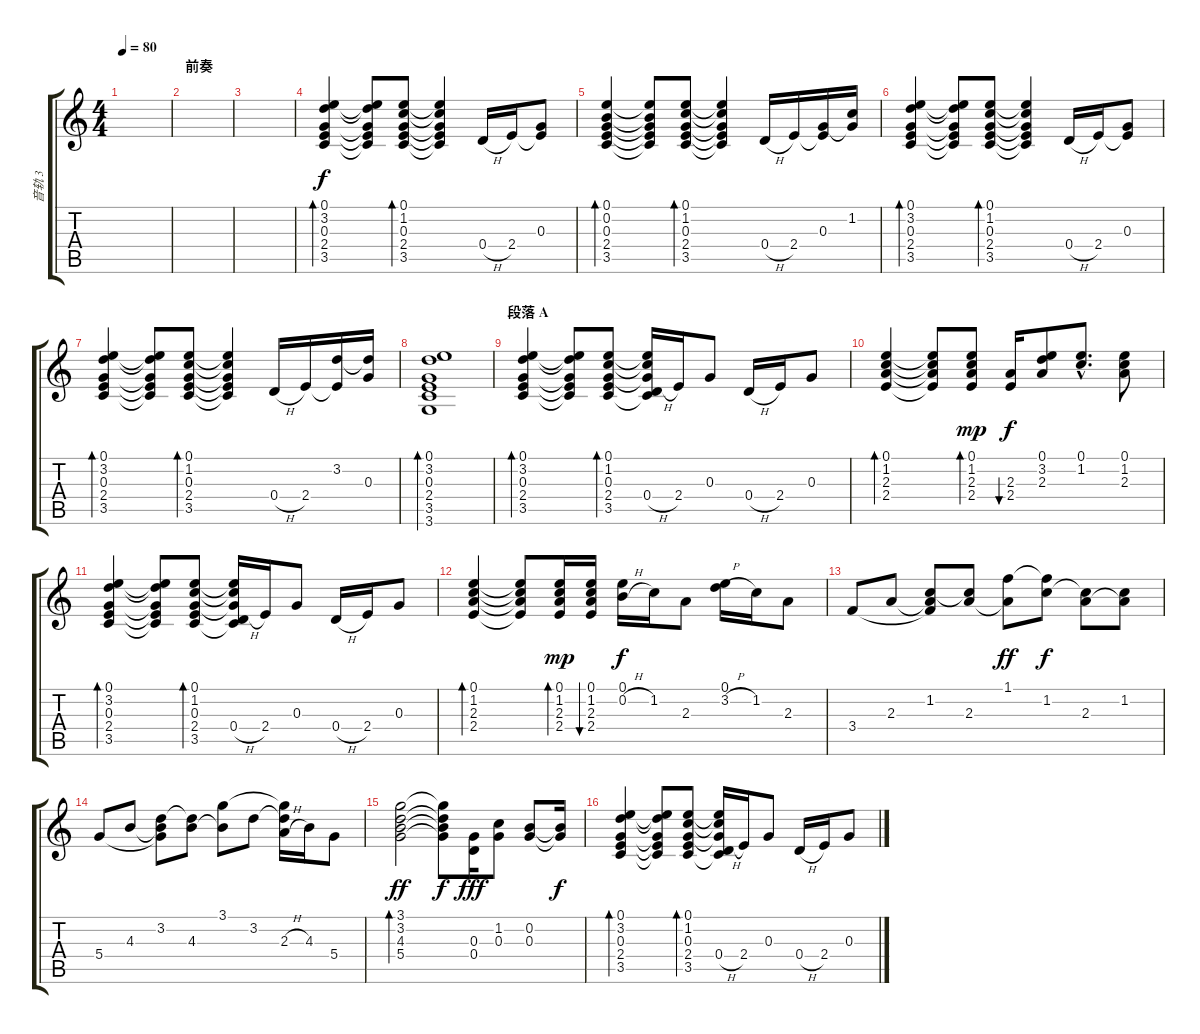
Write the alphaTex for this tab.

\track ("音轨 3" "音轨 3") {instrument acousticguitarsteel}
\staff {score tabs}
\tuning (E4 B3 G3 D3 A2 E2) {hide}
\ts (4 4)
\tempo 80
\clef g2
\ks c
|
\section ("" "前奏")
|
|
(0.1 3.2 0.3 2.4 3.5).4{bd 60} (0.1{t} 3.2{t} 0.3{t} 2.4{t} 3.5{t}).8 (0.1 1.2 0.3 2.4 3.5).8{bd 60} (0.1{t} 1.2{t} 0.3{t} 2.4{t} 3.5{t}).4 0.4{h}.16 2.4.16 (0.3 2.4{t}).8 |
(0.1 0.2 0.3 2.4 3.5).4{bd 60} (0.1{t} 0.2{t} 0.3{t} 2.4{t} 3.5{t}).8 (0.1 1.2 0.3 2.4 3.5).8{bd 60} (0.1{t} 1.2{t} 0.3{t} 2.4{t} 3.5{t}).4 0.4{h}.16 2.4.16 (0.3 2.4{t}).16 (1.2 0.3{t}).16 |
(0.1 3.2 0.3 2.4 3.5).4{bd 60} (0.1{t} 3.2{t} 0.3{t} 2.4{t} 3.5{t}).8 (0.1 1.2 0.3 2.4 3.5).8{bd 60} (0.1{t} 1.2{t} 0.3{t} 2.4{t} 3.5{t}).4 0.4{h}.16 2.4.16 (0.3 2.4{t}).8 |
(0.1 3.2 0.3 2.4 3.5).4{bd 60} (0.1{t} 3.2{t} 0.3{t} 2.4{t} 3.5{t}).8 (0.1 1.2 0.3 2.4 3.5).8{bd 60} (0.1{t} 1.2{t} 0.3{t} 2.4{t} 3.5{t}).4 0.4{h}.16 2.4.16 (3.2 2.4{t}).16 (3.2{t} 0.3).16 |
(0.1 3.2 0.3 2.4 3.5 3.6).1{bd 60} |
\section ("" "段落 A")
(0.1 3.2 0.3 2.4 3.5).4{bd 60} (0.1{t} 3.2{t} 0.3{t} 2.4{t} 3.5{t}).8 (0.1 1.2 0.3 2.4 3.5).8{bd 60} (0.1{t} 1.2{t} 0.3{t} 0.4{h} 3.5{t}).16 2.4.16 0.3.8 0.4{h}.16 2.4.16 0.3.8 |
(0.1 1.2 2.3 2.4).4{bd 60} (0.1{t} 1.2{t} 2.3{t} 2.4{t}).8 (0.1 1.2 2.3 2.4).8{bd 30 dy mp} (2.3 2.4).16{bu 30 dy f} (0.1 3.2 2.3).8 (0.1{hac} 1.2{hac}).8{d} (0.1 1.2 2.3).8 |
(0.1 3.2 0.3 2.4 3.5).4{bd 60} (0.1{t} 3.2{t} 0.3{t} 2.4{t} 3.5{t}).8 (0.1 1.2 0.3 2.4 3.5).8{bd 60} (0.1{t} 1.2{t} 0.3{t} 0.4{h} 3.5{t}).16 2.4.16 0.3.8 0.4{h}.16 2.4.16 0.3.8 |
(0.1 1.2 2.3 2.4).4{bd 60} (0.1{t} 1.2{t} 2.3{t} 2.4{t}).8 (0.1 1.2 2.3 2.4).16{bd 30 dy mp} (0.1 1.2 2.3 2.4).16{bu 30} (0.1 0.2{h}).16{dy f} 1.2.16 2.3.8 (0.1 3.2{h}).16 1.2.16 2.3.8 |
3.4.8 2.3.8 (1.2 2.3{t} 3.4{t}).8 (1.2{t} 2.3).8 (1.1 2.3{t}).8{dy ff} (1.1{t} 1.2).8{dy f} (1.2{t} 2.3).8 (1.2 2.3{t}).8 |
5.4.8 4.3.8 (3.2 4.3{t} 5.4{t}).8 (3.2{t} 4.3).8 (3.1 4.3{t}).8 3.2.8 (3.1{t} 3.2{t} 2.3{h}).16 4.3.16 5.4.8 |
(3.1 3.2 4.3 5.4).2{bd 120 dy ff} (3.1{t} 3.2{t} 4.3{t} 5.4{t}).8{dy f} (0.3 0.4).16{dy fff} (1.2 0.3).8 (0.2 0.3).8 (0.2{t} 0.3{t}).16{dy f} |
(0.1 3.2 0.3 2.4 3.5).4{bd 60} (0.1{t} 3.2{t} 0.3{t} 2.4{t} 3.5{t}).8 (0.1 1.2 0.3 2.4 3.5).8{bd 60} (0.1{t} 1.2{t} 0.3{t} 0.4{h} 3.5{t}).16 2.4.16 0.3.8 0.4{h}.16 2.4.16 0.3.8
